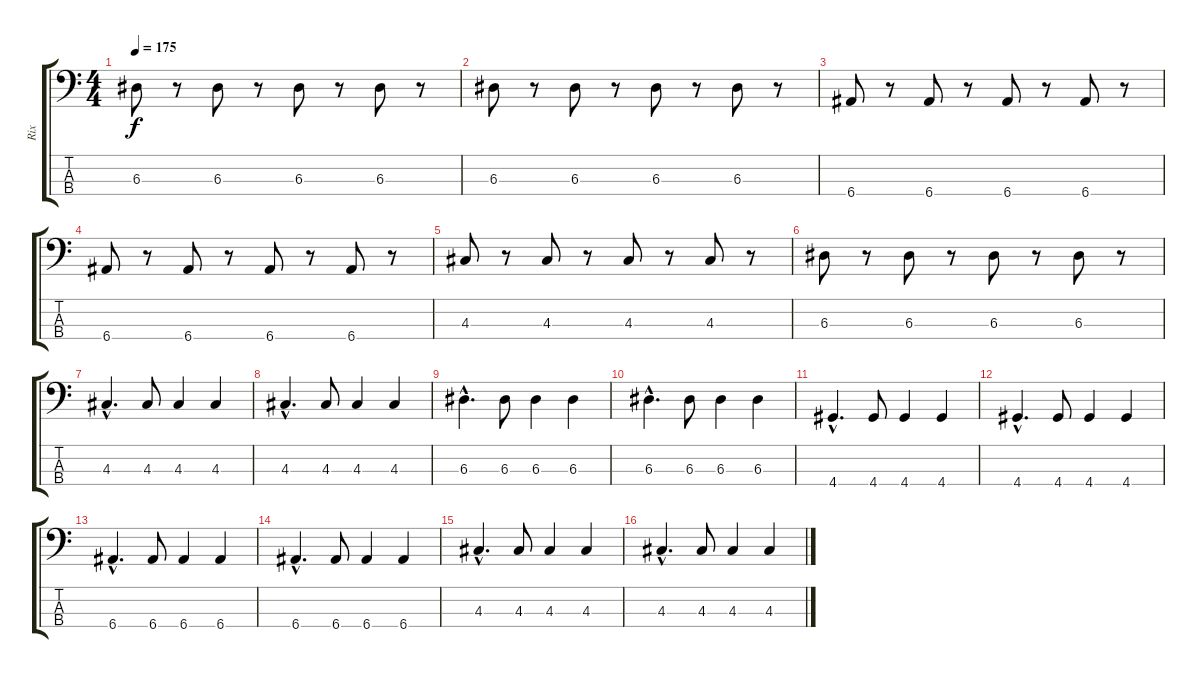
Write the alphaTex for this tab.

\track ("Rix" "Rix") {instrument electricbasspick}
\staff {score tabs}
\tuning (G2 D2 A1 E1) {hide}
\ts (4 4)
\tempo 175
\clef f4
\ks c
6.3.8{dy f} r.8 6.3.8 r.8 6.3.8 r.8 6.3.8 r.8 |
6.3.8 r.8 6.3.8 r.8 6.3.8 r.8 6.3.8 r.8 |
6.4.8 r.8 6.4.8 r.8 6.4.8 r.8 6.4.8 r.8 |
6.4.8 r.8 6.4.8 r.8 6.4.8 r.8 6.4.8 r.8 |
4.3.8 r.8 4.3.8 r.8 4.3.8 r.8 4.3.8 r.8 |
6.3.8 r.8 6.3.8 r.8 6.3.8 r.8 6.3.8 r.8 |
4.3{hac}.4{d} 4.3.8 4.3.4 4.3.4 |
4.3{hac}.4{d} 4.3.8 4.3.4 4.3.4 |
6.3{hac}.4{d} 6.3.8 6.3.4 6.3.4 |
6.3{hac}.4{d} 6.3.8 6.3.4 6.3.4 |
4.4{hac}.4{d} 4.4.8 4.4.4 4.4.4 |
4.4{hac}.4{d} 4.4.8 4.4.4 4.4.4 |
6.4{hac}.4{d} 6.4.8 6.4.4 6.4.4 |
6.4{hac}.4{d} 6.4.8 6.4.4 6.4.4 |
4.3{hac}.4{d} 4.3.8 4.3.4 4.3.4 |
4.3{hac}.4{d} 4.3.8 4.3.4 4.3.4
